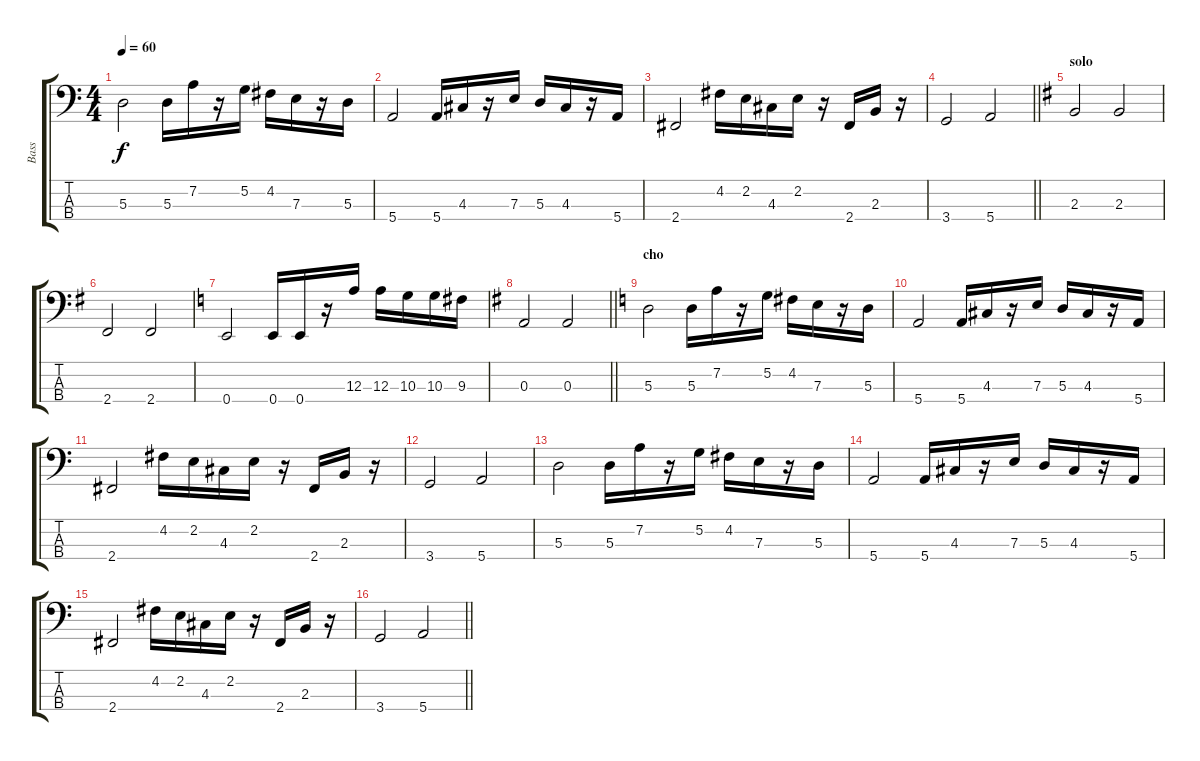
\track ("Bass" "Bass") {instrument electricbassfinger}
\staff {score tabs}
\tuning (G2 D2 A1 E1) {hide}
\ts (4 4)
\tempo 60
\clef f4
\ks c
5.3.2{dy f} 5.3.16 7.2.16 r.16 5.2.16 4.2.16 7.3.16 r.16 5.3.16 |
5.4.2 5.4.16 4.3.16 r.16 7.3.16 5.3.16 4.3.16 r.16 5.4.16 |
2.4.2 4.2.16 2.2.16 4.3.16 2.2.16 r.16 2.4.16 2.3.16 r.16 |
\barLineRight lightlight
3.4.2 5.4.2 |
\section ("" "solo")
\ks eminor
2.3.2 2.3.2 |
2.4.2 2.4.2 |
\ks c
0.4.2 0.4.16 0.4.16 r.16 12.3.16 12.3.16 10.3.16 10.3.16 9.3.16 |
\barLineRight lightlight
\ks eminor
0.3.2 0.3.2 |
\section ("" "cho")
\ks c
5.3.2 5.3.16 7.2.16 r.16 5.2.16 4.2.16 7.3.16 r.16 5.3.16 |
5.4.2 5.4.16 4.3.16 r.16 7.3.16 5.3.16 4.3.16 r.16 5.4.16 |
2.4.2 4.2.16 2.2.16 4.3.16 2.2.16 r.16 2.4.16 2.3.16 r.16 |
3.4.2 5.4.2 |
5.3.2 5.3.16 7.2.16 r.16 5.2.16 4.2.16 7.3.16 r.16 5.3.16 |
5.4.2 5.4.16 4.3.16 r.16 7.3.16 5.3.16 4.3.16 r.16 5.4.16 |
2.4.2 4.2.16 2.2.16 4.3.16 2.2.16 r.16 2.4.16 2.3.16 r.16 |
\barLineRight lightlight
3.4.2 5.4.2
